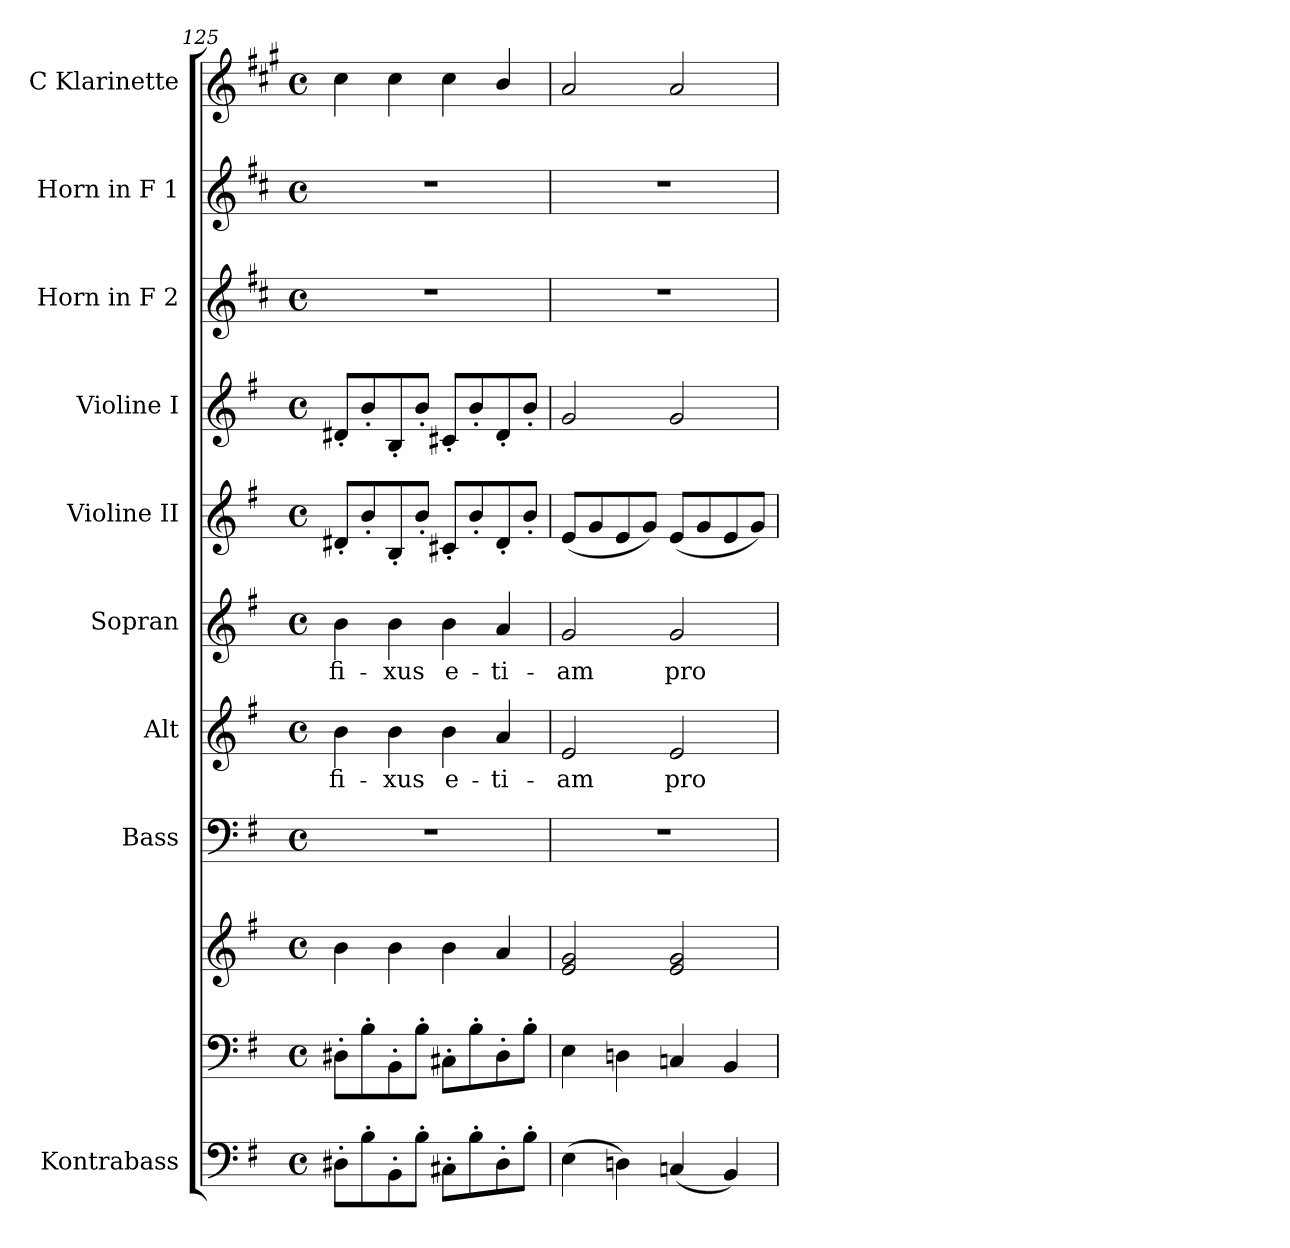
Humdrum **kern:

**kern	**kern	**kern	**kern	**kern	**text	**kern	**text	**kern	**kern	**kern	**kern	**kern
*part10	*part9	*part9	*part8	*part7	*part7	*part6	*part6	*part5	*part4	*part3	*part2	*part1
*staff11	*staff10	*staff9	*staff8	*staff7	*staff7	*staff6	*staff6	*staff5	*staff4	*staff3	*staff2	*staff1
*I"Kontrabass	*	*	*I"Bass	*I"Alt	*	*I"Sopran	*	*I"Violine II	*I"Violine I	*I"Horn in F 2	*I"Horn in F 1	*I"C Klarinette
*I'Kb.	*	*	*I'B.	*I'A.	*	*I'S.	*	*I'Vl. II	*I'Vl. I	*	*	*I'Kl.
*clefF4	*clefF4	*clefG2	*clefF4	*clefG2	*	*clefG2	*	*clefG2	*clefG2	*clefG2	*clefG2	*clefG2
*ITrd7c12	*	*	*	*	*	*	*	*	*	*ITrd4c7	*ITrd4c7	*ITrd1c2
*k[f#]	*k[f#]	*k[f#]	*k[f#]	*k[f#]	*	*k[f#]	*	*k[f#]	*k[f#]	*k[f#]	*k[f#]	*k[f#]
*G:	*G:	*G:	*G:	*G:	*	*G:	*	*G:	*G:	*G:	*G:	*G:
*M4/4	*M4/4	*M4/4	*M4/4	*M4/4	*	*M4/4	*	*M4/4	*M4/4	*M4/4	*M4/4	*M4/4
*met(c)	*met(c)	*met(c)	*met(c)	*met(c)	*	*met(c)	*	*met(c)	*met(c)	*met(c)	*met(c)	*met(c)
=125	=125	=125	=125	=125	=125	=125	=125	=125	=125	=125	=125	=125
!	!	!	!	!	!LO:LY:b	!	!LO:LY:b	!	!	!	!	!
8DD#X'>\L	8D#X'>\L	4b\	1r	4b\	-fi-	4b\	-fi-	8d#X'</L	8d#X'</L	1r	1r	4b\
8BB'>\	8B'>\	.	.	.	.	.	.	8b'</	8b'</	.	.	.
!	!	!	!	!	!LO:LY:b	!	!LO:LY:b	!	!	!	!	!
8BBB'>\	8BB'>\	4b\	.	4b\	-xus	4b\	-xus	8B'</	8B'</	.	.	4b\
8BB'>\J	8B'>\J	.	.	.	.	.	.	8b'</J	8b'</J	.	.	.
!	!	!	!	!	!LO:LY:b	!	!LO:LY:b	!	!	!	!	!
8CC#X'>\L	8C#X'>\L	4b\	.	4b\	e-	4b\	e-	8c#X'</L	8c#X'</L	.	.	4b\
8BB'>\	8B'>\	.	.	.	.	.	.	8b'</	8b'</	.	.	.
!	!	!	!	!	!LO:LY:b	!	!LO:LY:b	!	!	!	!	!
8DD#'>\	8D#'>\	4a/	.	4a/	-ti-	4a/	-ti-	8d#'</	8d#'</	.	.	4a/
8BB'>\J	8B'>\J	.	.	.	.	.	.	8b'</J	8b'</J	.	.	.
=126	=126	=126	=126	=126	=126	=126	=126	=126	=126	=126	=126	=126
!	!	!	!	!	!LO:LY:b	!	!LO:LY:b	!	!	!	!	!
(>4EE\	4E\	2e/ 2g/	1r	2e/	-am	2g/	-am	(<8e/L	2g/	1r	1r	2g/
.	.	.	.	.	.	.	.	8g/	.	.	.	.
4DDn\)	4Dn\	.	.	.	.	.	.	8e/	.	.	.	.
.	.	.	.	.	.	.	.	8g/J)	.	.	.	.
!	!	!	!	!	!LO:LY:b	!	!LO:LY:b	!	!	!	!	!
(<4CCn/	4Cn/	2e/ 2g/	.	2e/	pro	2g/	pro	(<8e/L	2g/	.	.	2g/
.	.	.	.	.	.	.	.	8g/	.	.	.	.
4BBB/)	4BB/	.	.	.	.	.	.	8e/	.	.	.	.
.	.	.	.	.	.	.	.	8g/J)	.	.	.	.
=	=	=	=	=	=	=	=	=	=	=	=	=
*-	*-	*-	*-	*-	*-	*-	*-	*-	*-	*-	*-	*-
